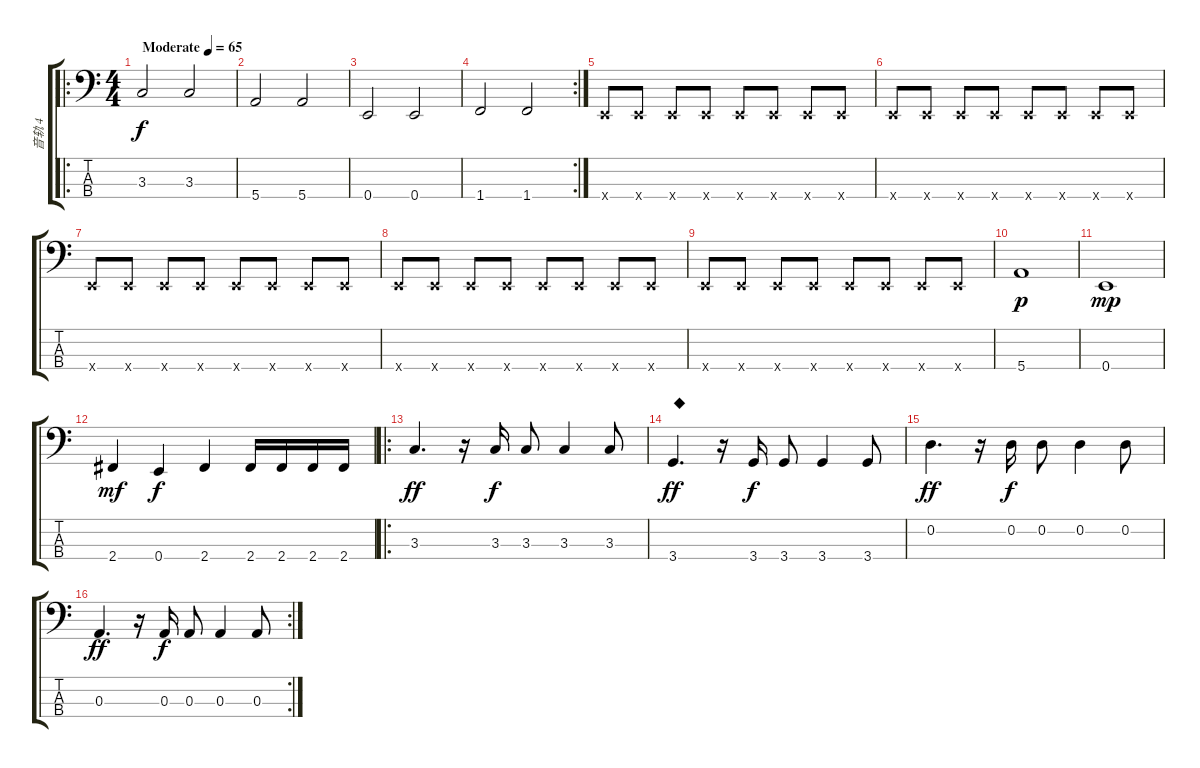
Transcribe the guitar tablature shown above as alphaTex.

\track ("音轨 4" "音轨 4") {instrument electricbassfinger}
\staff {score tabs}
\tuning (G2 D2 A1 E1) {hide}
\ro
\ts (4 4)
\tempo (65 "Moderate")
\clef f4
\ks c
3.3.2{dy f instrument electricbassfinger} 3.3.2 |
5.4.2 5.4.2 |
0.4.2 0.4.2 |
\rc 2
1.4.2 1.4.2 |
0.4{x}.8 0.4{x}.8 0.4{x}.8 0.4{x}.8 0.4{x}.8 0.4{x}.8 0.4{x}.8 0.4{x}.8 |
0.4{x}.8 0.4{x}.8 0.4{x}.8 0.4{x}.8 0.4{x}.8 0.4{x}.8 0.4{x}.8 0.4{x}.8 |
0.4{x}.8 0.4{x}.8 0.4{x}.8 0.4{x}.8 0.4{x}.8 0.4{x}.8 0.4{x}.8 0.4{x}.8 |
0.4{x}.8 0.4{x}.8 0.4{x}.8 0.4{x}.8 0.4{x}.8 0.4{x}.8 0.4{x}.8 0.4{x}.8 |
0.4{x}.8 0.4{x}.8 0.4{x}.8 0.4{x}.8 0.4{x}.8 0.4{x}.8 0.4{x}.8 0.4{x}.8 |
5.4.1{dy p} |
0.4.1{dy mp} |
2.4.4{dy mf} 0.4.4{dy f} 2.4.4 2.4.16 2.4.16 2.4.16 2.4.16 |
\ro
3.3.4{d dy ff} r.16 3.3.16{dy f} 3.3.8 3.3.4 3.3.8 |
3.4.4{d txt "◆" dy ff} r.16 3.4.16{dy f} 3.4.8 3.4.4 3.4.8 |
0.2.4{d dy ff} r.16 0.2.16{dy f} 0.2.8 0.2.4 0.2.8 |
\rc 2
0.3.4{d dy ff} r.16 0.3.16{dy f} 0.3.8 0.3.4 0.3.8
